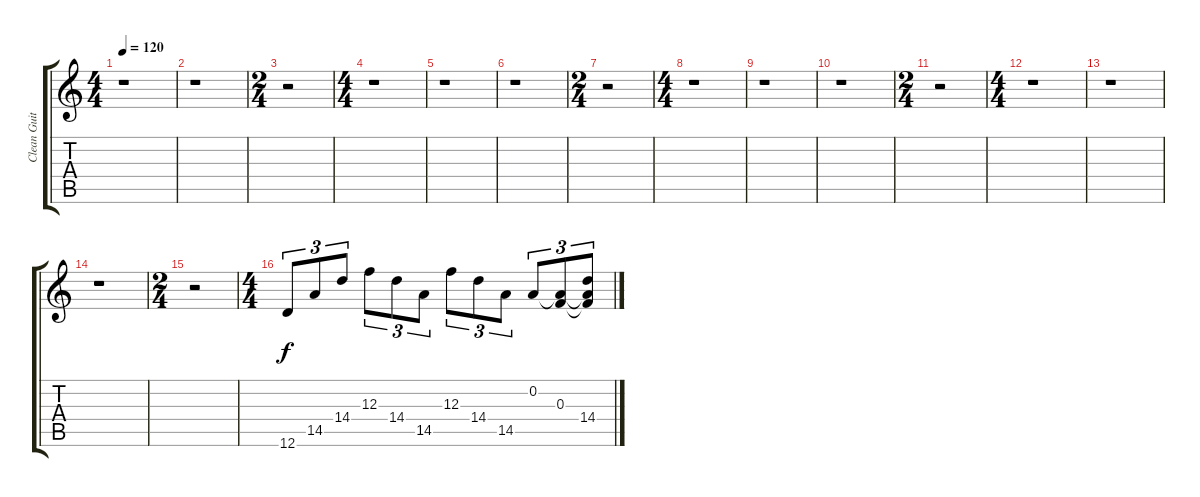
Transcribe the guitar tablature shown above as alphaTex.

\track ("Clean Guitar" "Clean Guit") {instrument electricguitarclean}
\staff {score tabs}
\tuning (D4 A3 F3 C3 G2 D2) {hide}
\ts (4 4)
\tempo 120
\clef g2
\ks c
r.1{dy f} |
r.1 |
\ts (2 4)
r.2 |
\ts (4 4)
r.1 |
r.1 |
r.1 |
\ts (2 4)
r.2 |
\ts (4 4)
r.1 |
r.1 |
r.1 |
\ts (2 4)
r.2 |
\ts (4 4)
r.1 |
r.1 |
r.1 |
\ts (2 4)
r.2 |
\ts (4 4)
12.6.8{tu (3 2)} 14.5.8{tu (3 2)} 14.4.8{tu (3 2)} 12.3.8{tu (3 2)} 14.4.8{tu (3 2)} 14.5.8{tu (3 2)} 12.3.8{tu (3 2)} 14.4.8{tu (3 2)} 14.5.8{tu (3 2)} 0.2.8{tu (3 2)} (0.2{t} 0.3).8{tu (3 2)} (0.2{t} 0.3{t} 14.4).8{tu (3 2)}
